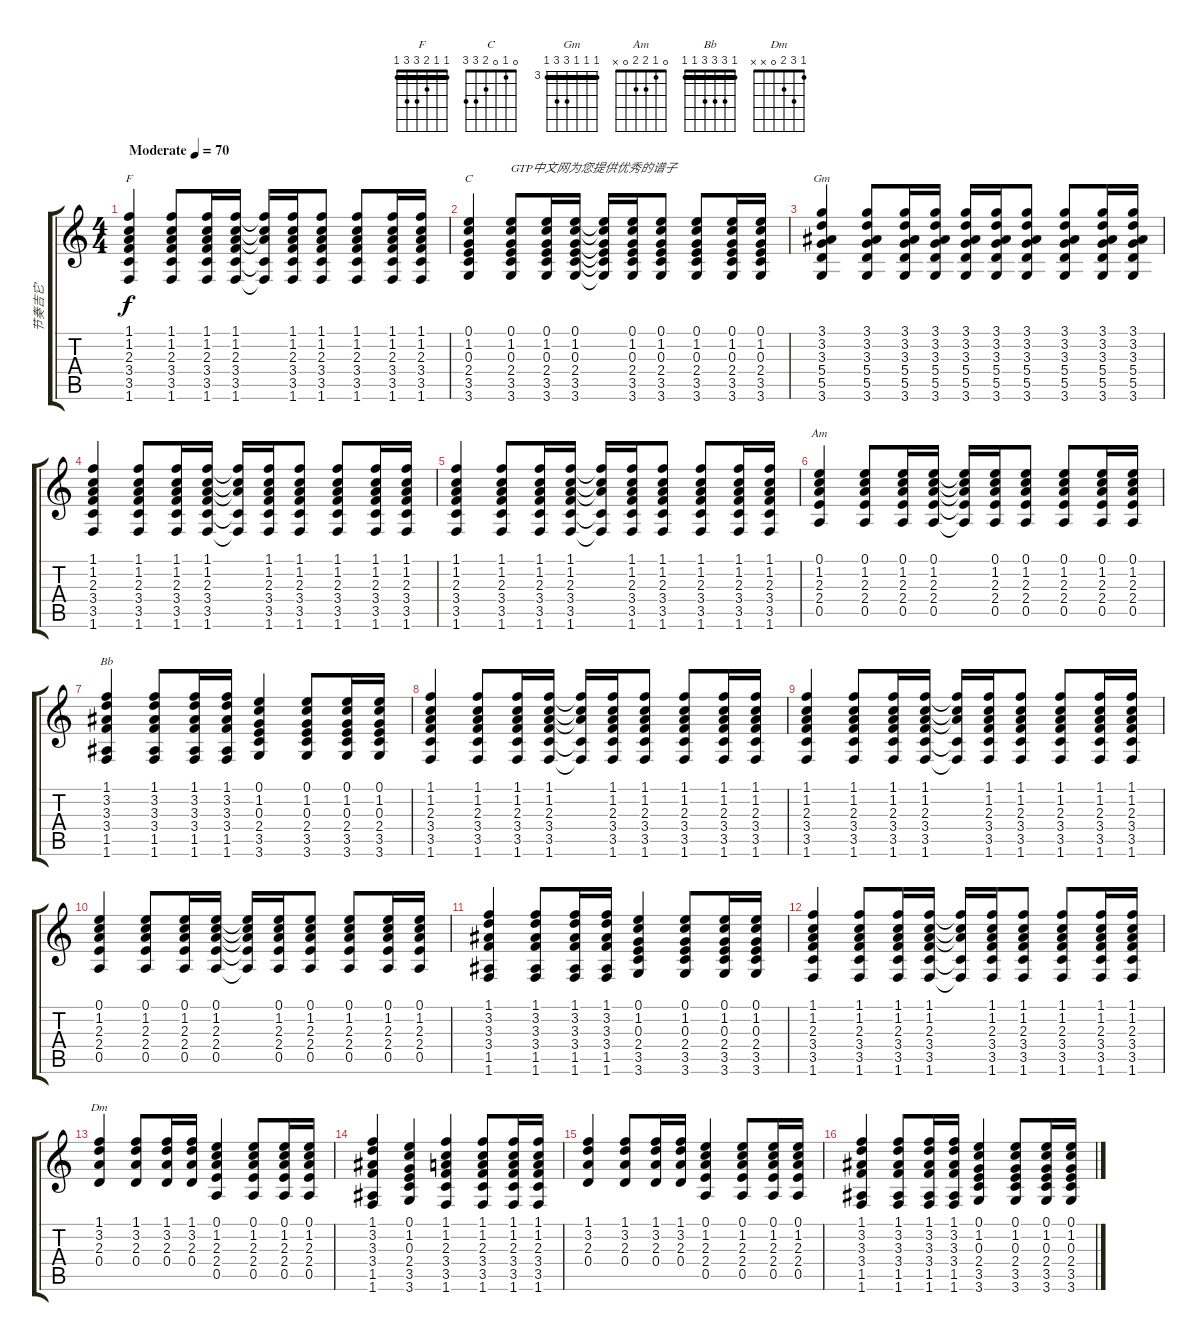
\track ("节奏吉它" "节奏吉它") {instrument acousticguitarsteel}
\staff {score tabs}
\tuning (E4 B3 G3 D3 A2 E2) {hide}
\chord ("F" 1 1 2 3 3 1) {barre 1}
\chord ("C" 0 1 0 2 3 3)
\chord ("Gm" 3 3 3 5 5 3) {firstfret 3 barre 3}
\chord ("Am" 0 1 2 2 0 x)
\chord ("Bb" 1 3 3 3 1 1) {barre 1}
\chord ("Dm" 1 3 2 0 x x)
\ts (4 4)
\tempo (70 "Moderate")
\clef g2
\ks c
(1.1 1.2 2.3 3.4 3.5 1.6).4{ch "F" dy f instrument acousticguitarsteel} (1.1 1.2 2.3 3.4 3.5 1.6).8 (1.1 1.2 2.3 3.4 3.5 1.6).16 (1.1 1.2 2.3 3.4 3.5 1.6).16 (1.1{t} 1.2{t} 2.3{t} 3.5{t} 1.6{t}).16 (1.1 1.2 2.3 3.4 3.5 1.6).16 (1.1 1.2 2.3 3.4 3.5 1.6).8 (1.1 1.2 2.3 3.4 3.5 1.6).8 (1.1 1.2 2.3 3.4 3.5 1.6).16 (1.1 1.2 2.3 3.4 3.5 1.6).16 |
(0.1 1.2 0.3 2.4 3.5 3.6).4{ch "C"} (0.1 1.2 0.3 2.4 3.5 3.6).8{txt "GTP中文网为您提供优秀的谱子"} (0.1 1.2 0.3 2.4 3.5 3.6).16 (0.1 1.2 0.3 2.4 3.5 3.6).16 (0.1{t} 1.2{t} 0.3{t} 2.4{t} 3.5{t} 3.6{t}).16 (0.1 1.2 0.3 2.4 3.5 3.6).16 (0.1 1.2 0.3 2.4 3.5 3.6).8 (0.1 1.2 0.3 2.4 3.5 3.6).8 (0.1 1.2 0.3 2.4 3.5 3.6).16 (0.1 1.2 0.3 2.4 3.5 3.6).16 |
(3.1 3.2 3.3 5.4 5.5 3.6).4{ch "Gm"} (3.1 3.2 3.3 5.4 5.5 3.6).8 (3.1 3.2 3.3 5.4 5.5 3.6).16 (3.1 3.2 3.3 5.4 5.5 3.6).16 (3.1 3.2 3.3 5.4 5.5 3.6).16 (3.1 3.2 3.3 5.4 5.5 3.6).16 (3.1 3.2 3.3 5.4 5.5 3.6).8 (3.1 3.2 3.3 5.4 5.5 3.6).8 (3.1 3.2 3.3 5.4 5.5 3.6).16 (3.1 3.2 3.3 5.4 5.5 3.6).16 |
(1.1 1.2 2.3 3.4 3.5 1.6).4 (1.1 1.2 2.3 3.4 3.5 1.6).8 (1.1 1.2 2.3 3.4 3.5 1.6).16 (1.1 1.2 2.3 3.4 3.5 1.6).16 (1.1{t} 1.2{t} 2.3{t} 3.5{t} 1.6{t}).16 (1.1 1.2 2.3 3.4 3.5 1.6).16 (1.1 1.2 2.3 3.4 3.5 1.6).8 (1.1 1.2 2.3 3.4 3.5 1.6).8 (1.1 1.2 2.3 3.4 3.5 1.6).16 (1.1 1.2 2.3 3.4 3.5 1.6).16 |
(1.1 1.2 2.3 3.4 3.5 1.6).4 (1.1 1.2 2.3 3.4 3.5 1.6).8 (1.1 1.2 2.3 3.4 3.5 1.6).16 (1.1 1.2 2.3 3.4 3.5 1.6).16 (1.1{t} 1.2{t} 2.3{t} 3.5{t} 1.6{t}).16 (1.1 1.2 2.3 3.4 3.5 1.6).16 (1.1 1.2 2.3 3.4 3.5 1.6).8 (1.1 1.2 2.3 3.4 3.5 1.6).8 (1.1 1.2 2.3 3.4 3.5 1.6).16 (1.1 1.2 2.3 3.4 3.5 1.6).16 |
(0.1 1.2 2.3 2.4 0.5).4{ch "Am"} (0.1 1.2 2.3 2.4 0.5).8 (0.1 1.2 2.3 2.4 0.5).16 (0.1 1.2 2.3 2.4 0.5).16 (0.1{t} 1.2{t} 2.3{t} 2.4{t} 0.5{t}).16 (0.1 1.2 2.3 2.4 0.5).16 (0.1 1.2 2.3 2.4 0.5).8 (0.1 1.2 2.3 2.4 0.5).8 (0.1 1.2 2.3 2.4 0.5).16 (0.1 1.2 2.3 2.4 0.5).16 |
(1.1 3.2 3.3 3.4 1.5 1.6).4{ch "Bb"} (1.1 3.2 3.3 3.4 1.5 1.6).8 (1.1 3.2 3.3 3.4 1.5 1.6).16 (1.1 3.2 3.3 3.4 1.5 1.6).16 (0.1 1.2 0.3 2.4 3.5 3.6).4 (0.1 1.2 0.3 2.4 3.5 3.6).8 (0.1 1.2 0.3 2.4 3.5 3.6).16 (0.1 1.2 0.3 2.4 3.5 3.6).16 |
(1.1 1.2 2.3 3.4 3.5 1.6).4 (1.1 1.2 2.3 3.4 3.5 1.6).8 (1.1 1.2 2.3 3.4 3.5 1.6).16 (1.1 1.2 2.3 3.4 3.5 1.6).16 (1.1{t} 1.2{t} 2.3{t} 3.5{t} 1.6{t}).16 (1.1 1.2 2.3 3.4 3.5 1.6).16 (1.1 1.2 2.3 3.4 3.5 1.6).8 (1.1 1.2 2.3 3.4 3.5 1.6).8 (1.1 1.2 2.3 3.4 3.5 1.6).16 (1.1 1.2 2.3 3.4 3.5 1.6).16 |
(1.1 1.2 2.3 3.4 3.5 1.6).4 (1.1 1.2 2.3 3.4 3.5 1.6).8 (1.1 1.2 2.3 3.4 3.5 1.6).16 (1.1 1.2 2.3 3.4 3.5 1.6).16 (1.1{t} 1.2{t} 2.3{t} 3.5{t} 1.6{t}).16 (1.1 1.2 2.3 3.4 3.5 1.6).16 (1.1 1.2 2.3 3.4 3.5 1.6).8 (1.1 1.2 2.3 3.4 3.5 1.6).8 (1.1 1.2 2.3 3.4 3.5 1.6).16 (1.1 1.2 2.3 3.4 3.5 1.6).16 |
(0.1 1.2 2.3 2.4 0.5).4 (0.1 1.2 2.3 2.4 0.5).8 (0.1 1.2 2.3 2.4 0.5).16 (0.1 1.2 2.3 2.4 0.5).16 (0.1{t} 1.2{t} 2.3{t} 2.4{t} 0.5{t}).16 (0.1 1.2 2.3 2.4 0.5).16 (0.1 1.2 2.3 2.4 0.5).8 (0.1 1.2 2.3 2.4 0.5).8 (0.1 1.2 2.3 2.4 0.5).16 (0.1 1.2 2.3 2.4 0.5).16 |
(1.1 3.2 3.3 3.4 1.5 1.6).4 (1.1 3.2 3.3 3.4 1.5 1.6).8 (1.1 3.2 3.3 3.4 1.5 1.6).16 (1.1 3.2 3.3 3.4 1.5 1.6).16 (0.1 1.2 0.3 2.4 3.5 3.6).4 (0.1 1.2 0.3 2.4 3.5 3.6).8 (0.1 1.2 0.3 2.4 3.5 3.6).16 (0.1 1.2 0.3 2.4 3.5 3.6).16 |
(1.1 1.2 2.3 3.4 3.5 1.6).4 (1.1 1.2 2.3 3.4 3.5 1.6).8 (1.1 1.2 2.3 3.4 3.5 1.6).16 (1.1 1.2 2.3 3.4 3.5 1.6).16 (1.1{t} 1.2{t} 2.3{t} 3.5{t} 1.6{t}).16 (1.1 1.2 2.3 3.4 3.5 1.6).16 (1.1 1.2 2.3 3.4 3.5 1.6).8 (1.1 1.2 2.3 3.4 3.5 1.6).8 (1.1 1.2 2.3 3.4 3.5 1.6).16 (1.1 1.2 2.3 3.4 3.5 1.6).16 |
(1.1 3.2 2.3 0.4).4{ch "Dm"} (1.1 3.2 2.3 0.4).8 (1.1 3.2 2.3 0.4).16 (1.1 3.2 2.3 0.4).16 (0.1 1.2 2.3 2.4 0.5).4 (0.1 1.2 2.3 2.4 0.5).8 (0.1 1.2 2.3 2.4 0.5).16 (0.1 1.2 2.3 2.4 0.5).16 |
(1.1 3.2 3.3 3.4 1.5 1.6).4 (0.1 1.2 0.3 2.4 3.5 3.6).4 (1.1 1.2 2.3 3.4 3.5 1.6).4 (1.1 1.2 2.3 3.4 3.5 1.6).8 (1.1 1.2 2.3 3.4 3.5 1.6).16 (1.1 1.2 2.3 3.4 3.5 1.6).16 |
(1.1 3.2 2.3 0.4).4 (1.1 3.2 2.3 0.4).8 (1.1 3.2 2.3 0.4).16 (1.1 3.2 2.3 0.4).16 (0.1 1.2 2.3 2.4 0.5).4 (0.1 1.2 2.3 2.4 0.5).8 (0.1 1.2 2.3 2.4 0.5).16 (0.1 1.2 2.3 2.4 0.5).16 |
(1.1 3.2 3.3 3.4 1.5 1.6).4 (1.1 3.2 3.3 3.4 1.5 1.6).8 (1.1 3.2 3.3 3.4 1.5 1.6).16 (1.1 3.2 3.3 3.4 1.5 1.6).16 (0.1 1.2 0.3 2.4 3.5 3.6).4 (0.1 1.2 0.3 2.4 3.5 3.6).8 (0.1 1.2 0.3 2.4 3.5 3.6).16 (0.1 1.2 0.3 2.4 3.5 3.6).16
